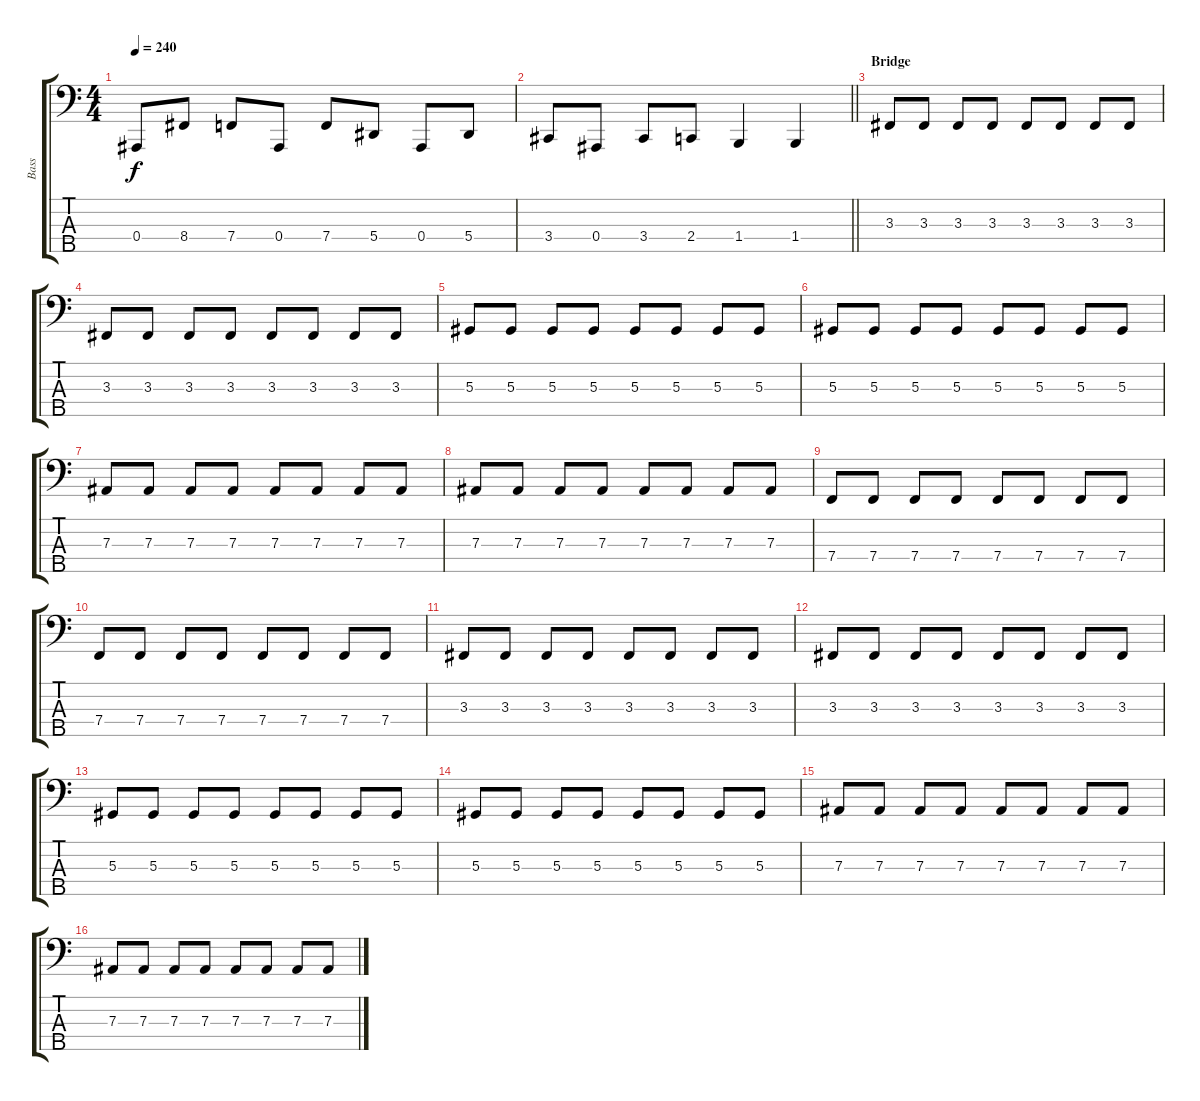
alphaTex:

\track ("Bass" "Bass") {instrument electricbasspick}
\staff {score tabs}
\tuning (Db2 Ab1 Eb1 Bb0 F0) {hide}
\ts (4 4)
\tempo 240
\clef f4
\ks c
0.4.8{dy f} 8.4.8 7.4.8 0.4.8 7.4.8 5.4.8 0.4.8 5.4.8 |
\barLineRight lightlight
3.4.8 0.4.8 3.4.8 2.4.8 1.4.4 1.4.4 |
\section ("" "Bridge")
3.3.8 3.3.8 3.3.8 3.3.8 3.3.8 3.3.8 3.3.8 3.3.8 |
3.3.8 3.3.8 3.3.8 3.3.8 3.3.8 3.3.8 3.3.8 3.3.8 |
5.3.8 5.3.8 5.3.8 5.3.8 5.3.8 5.3.8 5.3.8 5.3.8 |
5.3.8 5.3.8 5.3.8 5.3.8 5.3.8 5.3.8 5.3.8 5.3.8 |
7.3.8 7.3.8 7.3.8 7.3.8 7.3.8 7.3.8 7.3.8 7.3.8 |
7.3.8 7.3.8 7.3.8 7.3.8 7.3.8 7.3.8 7.3.8 7.3.8 |
7.4.8 7.4.8 7.4.8 7.4.8 7.4.8 7.4.8 7.4.8 7.4.8 |
7.4.8 7.4.8 7.4.8 7.4.8 7.4.8 7.4.8 7.4.8 7.4.8 |
3.3.8 3.3.8 3.3.8 3.3.8 3.3.8 3.3.8 3.3.8 3.3.8 |
3.3.8 3.3.8 3.3.8 3.3.8 3.3.8 3.3.8 3.3.8 3.3.8 |
5.3.8 5.3.8 5.3.8 5.3.8 5.3.8 5.3.8 5.3.8 5.3.8 |
5.3.8 5.3.8 5.3.8 5.3.8 5.3.8 5.3.8 5.3.8 5.3.8 |
7.3.8 7.3.8 7.3.8 7.3.8 7.3.8 7.3.8 7.3.8 7.3.8 |
7.3.8 7.3.8 7.3.8 7.3.8 7.3.8 7.3.8 7.3.8 7.3.8
